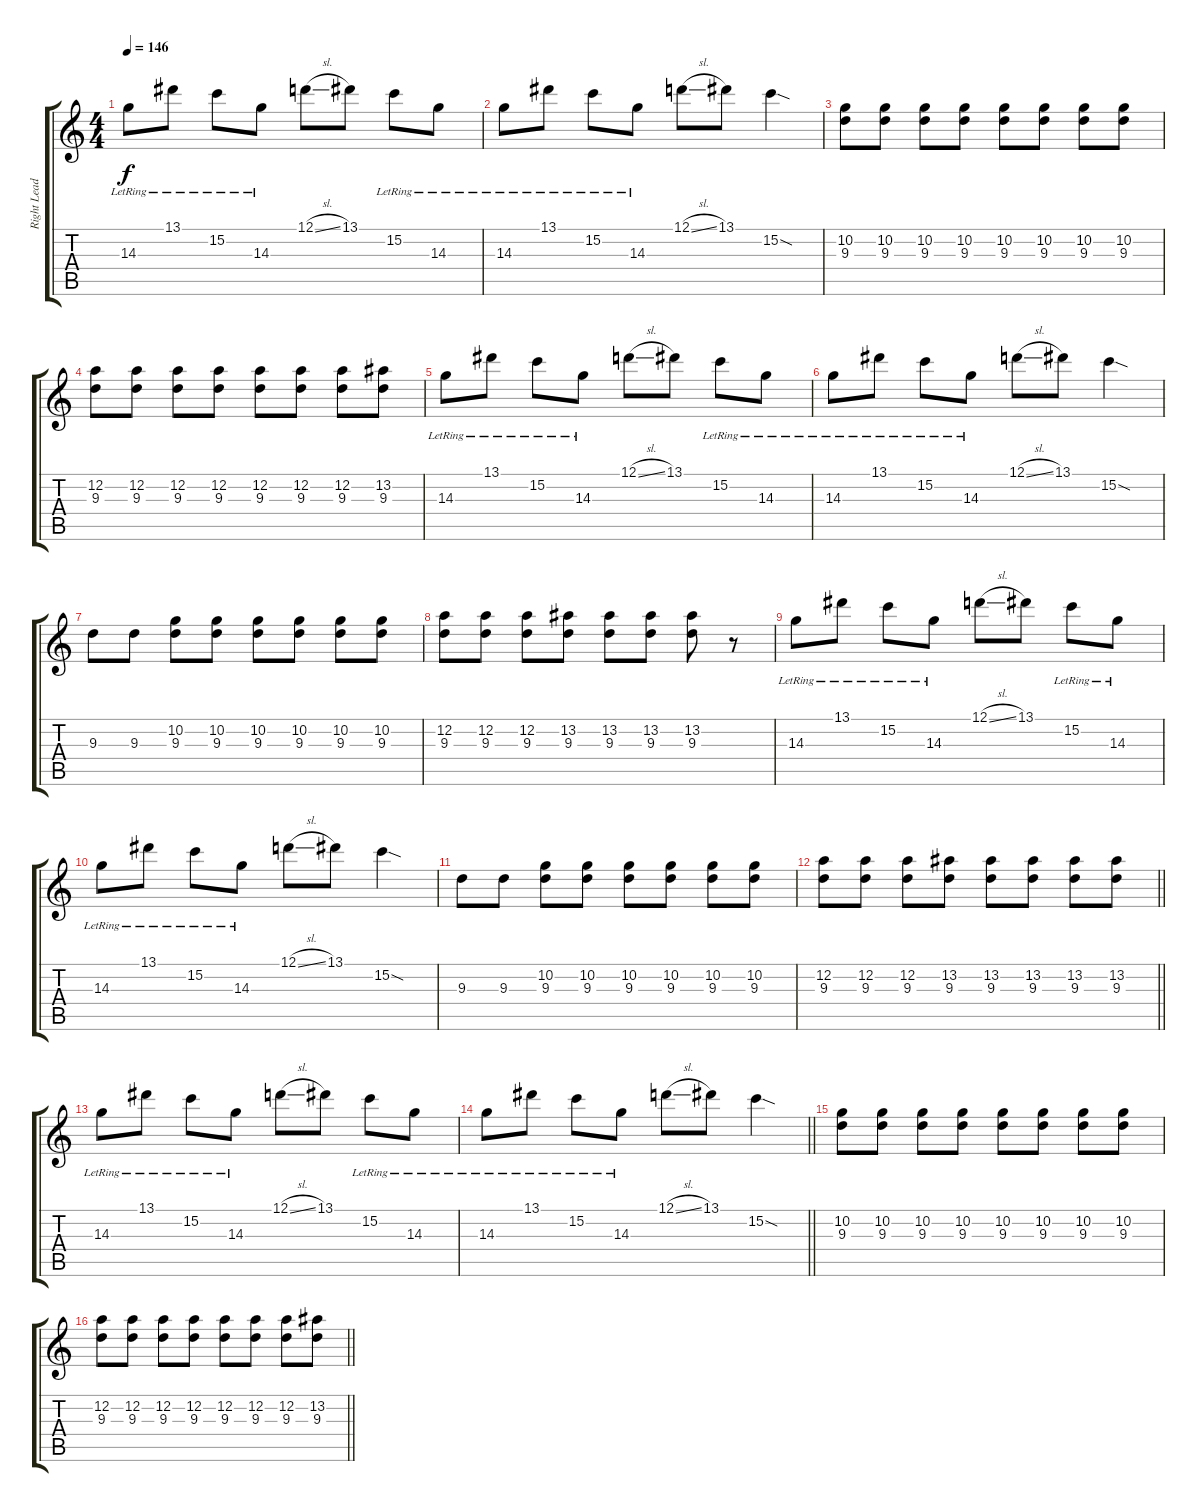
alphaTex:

\track ("Right Lead 2" "Right Lead") {instrument distortionguitar}
\staff {score tabs}
\tuning (D4 A3 F3 C3 G2 C2) {hide}
\ts (4 4)
\tempo 146
\clef g2
\ks c
14.3{lr}.8{dy f instrument overdrivenguitar} 13.1{lr}.8 15.2{lr}.8 14.3{lr}.8 12.1{sl}.8 13.1.8 15.2{lr}.8 14.3{lr}.8 |
14.3{lr}.8 13.1{lr}.8 15.2{lr}.8 14.3{lr}.8 12.1{sl}.8 13.1.8 15.2{sod}.4 |
(10.2 9.3).8 (10.2 9.3).8 (10.2 9.3).8 (10.2 9.3).8 (10.2 9.3).8 (10.2 9.3).8 (10.2 9.3).8 (10.2 9.3).8 |
(12.2 9.3).8 (12.2 9.3).8 (12.2 9.3).8 (12.2 9.3).8 (12.2 9.3).8 (12.2 9.3).8 (12.2 9.3).8 (13.2 9.3).8 |
14.3{lr}.8 13.1{lr}.8 15.2{lr}.8 14.3{lr}.8 12.1{sl}.8 13.1.8 15.2{lr}.8 14.3{lr}.8 |
14.3{lr}.8 13.1{lr}.8 15.2{lr}.8 14.3{lr}.8 12.1{sl}.8 13.1.8 15.2{sod}.4 |
9.3.8 9.3.8 (10.2 9.3).8 (10.2 9.3).8 (10.2 9.3).8 (10.2 9.3).8 (10.2 9.3).8 (10.2 9.3).8 |
(12.2 9.3).8 (12.2 9.3).8 (12.2 9.3).8 (13.2 9.3).8 (13.2 9.3).8 (13.2 9.3).8 (13.2 9.3).8 r.8 |
14.3{lr}.8 13.1{lr}.8 15.2{lr}.8 14.3{lr}.8 12.1{sl}.8 13.1.8 15.2{lr}.8 14.3{lr}.8 |
14.3{lr}.8 13.1{lr}.8 15.2{lr}.8 14.3{lr}.8 12.1{sl}.8 13.1.8 15.2{sod}.4 |
9.3.8 9.3.8 (10.2 9.3).8 (10.2 9.3).8 (10.2 9.3).8 (10.2 9.3).8 (10.2 9.3).8 (10.2 9.3).8 |
\barLineRight lightlight
(12.2 9.3).8 (12.2 9.3).8 (12.2 9.3).8 (13.2 9.3).8 (13.2 9.3).8 (13.2 9.3).8 (13.2 9.3).8 (13.2 9.3).8 |
\section ("" "")
14.3{lr}.8 13.1{lr}.8 15.2{lr}.8 14.3{lr}.8 12.1{sl}.8 13.1.8 15.2{lr}.8 14.3{lr}.8 |
\barLineRight lightlight
14.3{lr}.8 13.1{lr}.8 15.2{lr}.8 14.3{lr}.8 12.1{sl}.8 13.1.8 15.2{sod}.4 |
\section ("" "")
(10.2 9.3).8 (10.2 9.3).8 (10.2 9.3).8 (10.2 9.3).8 (10.2 9.3).8 (10.2 9.3).8 (10.2 9.3).8 (10.2 9.3).8 |
\barLineRight lightlight
(12.2 9.3).8 (12.2 9.3).8 (12.2 9.3).8 (12.2 9.3).8 (12.2 9.3).8 (12.2 9.3).8 (12.2 9.3).8 (13.2 9.3).8
